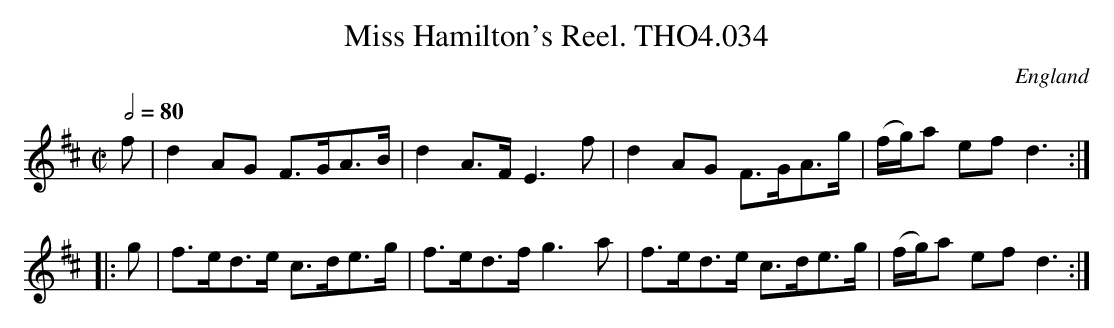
X:1
T:Miss Hamilton's Reel. THO4.034
O:England
M:C|
L:1/8
Q:1/2=80
K:D major
f|d2 AG F>GA>B|d2 A>F E3 f|d2 AG F>GA>g|(f/g/)a ef d3:|
|:g|f>ed>e c>de>g|f>ed>f g3 a|f>ed>e c>de>g|(f/g/)a ef d3:|
